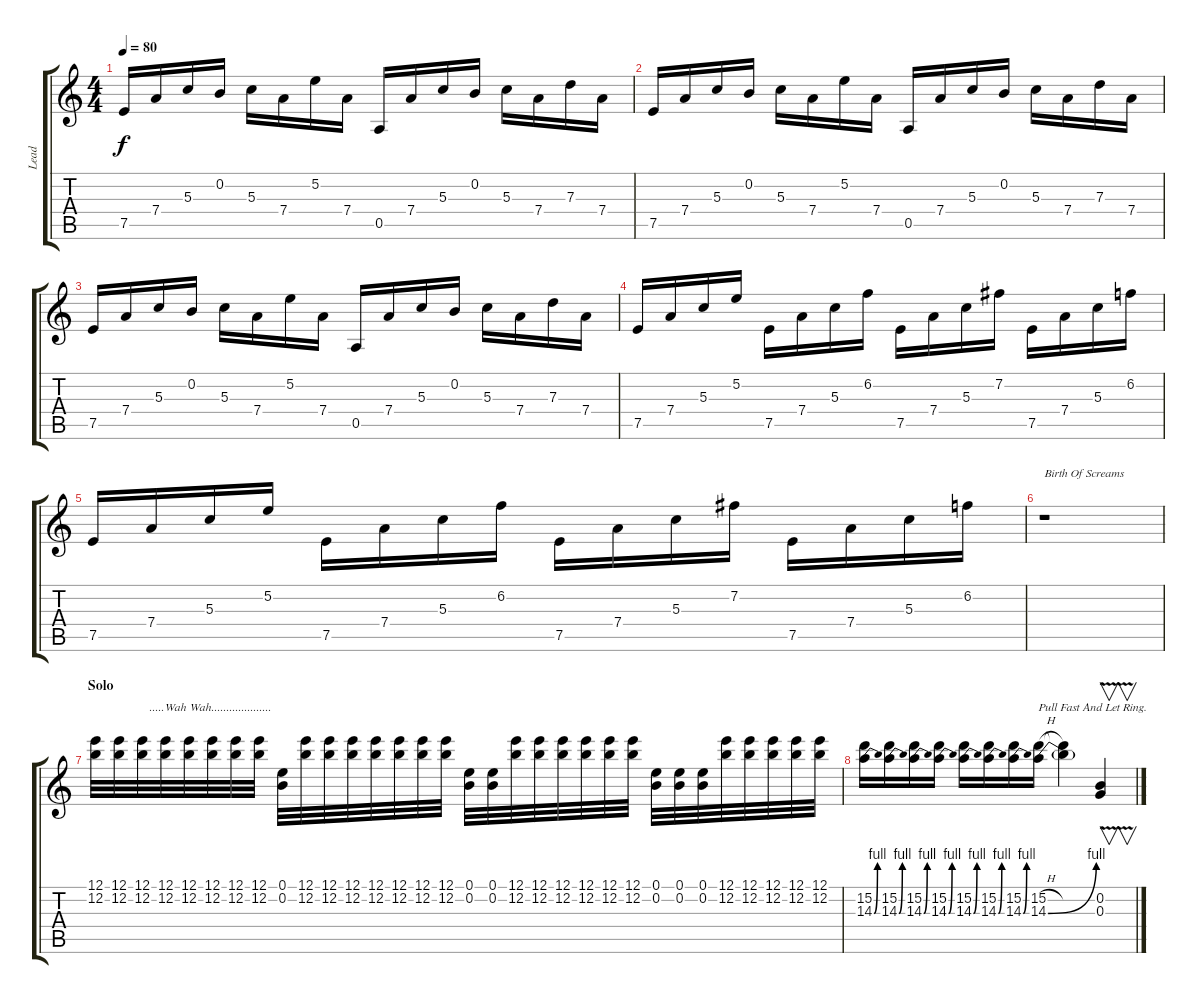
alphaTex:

\track ("Lead" "Lead") {instrument distortionguitar}
\staff {score tabs}
\tuning (E4 B3 G3 D3 A2 E2) {hide}
\ts (4 4)
\tempo 80
\clef g2
\ks c
7.5.16{dy f volume 13 instrument distortionguitar} 7.4.16 5.3.16 0.2.16 5.3.16 7.4.16 5.2.16 7.4.16 0.5.16 7.4.16 5.3.16 0.2.16 5.3.16 7.4.16 7.3.16 7.4.16 |
7.5.16{volume 13 instrument distortionguitar} 7.4.16 5.3.16 0.2.16 5.3.16 7.4.16 5.2.16 7.4.16 0.5.16 7.4.16 5.3.16 0.2.16 5.3.16 7.4.16 7.3.16 7.4.16 |
7.5.16{volume 13 instrument distortionguitar} 7.4.16 5.3.16 0.2.16 5.3.16 7.4.16 5.2.16 7.4.16 0.5.16 7.4.16 5.3.16 0.2.16 5.3.16 7.4.16 7.3.16 7.4.16 |
7.5.16{instrument distortionguitar} 7.4.16 5.3.16 5.2.16 7.5.16 7.4.16 5.3.16 6.2.16 7.5.16 7.4.16 5.3.16 7.2.16 7.5.16 7.4.16 5.3.16 6.2.16 |
7.5.16{instrument distortionguitar} 7.4.16 5.3.16 5.2.16 7.5.16 7.4.16 5.3.16 6.2.16 7.5.16 7.4.16 5.3.16 7.2.16 7.5.16 7.4.16 5.3.16 6.2.16 |
r.1{txt "Birth Of Screams"} |
\section ("" "Solo")
(12.1 12.2).32{txt "                  .....Wah Wah...................."} (12.1 12.2).32 (12.1 12.2).32 (12.1 12.2).32 (12.1 12.2).32 (12.1 12.2).32 (12.1 12.2).32 (12.1 12.2).32 (0.1 0.2).32 (12.1 12.2).32 (12.1 12.2).32 (12.1 12.2).32 (12.1 12.2).32 (12.1 12.2).32 (12.1 12.2).32 (12.1 12.2).32 (0.1 0.2).32 (0.1 0.2).32 (12.1 12.2).32 (12.1 12.2).32 (12.1 12.2).32 (12.1 12.2).32 (12.1 12.2).32 (12.1 12.2).32 (0.1 0.2).32 (0.1 0.2).32 (0.1 0.2).32 (12.1 12.2).32 (12.1 12.2).32 (12.1 12.2).32 (12.1 12.2).32 (12.1 12.2).32 |
(15.2 14.3{be (bend 0 0 60 4)}).16 (15.2 14.3{be (bend 0 0 60 4)}).16 (15.2 14.3{be (bend 0 0 60 4)}).16 (15.2 14.3{be (bend 0 0 60 4)}).16 (15.2 14.3{be (bend 0 0 60 4)}).16 (15.2 14.3{be (bend 0 0 60 4)}).16 (15.2 14.3{be (bend 0 0 60 4)}).16 (15.2{h} 14.3{be (bend 0 0 60 4)}).16{txt "Pull Fast And Let Ring."} (15.2{t} 14.3{t}).4 (0.2{v} 0.3{v}).4{v}
